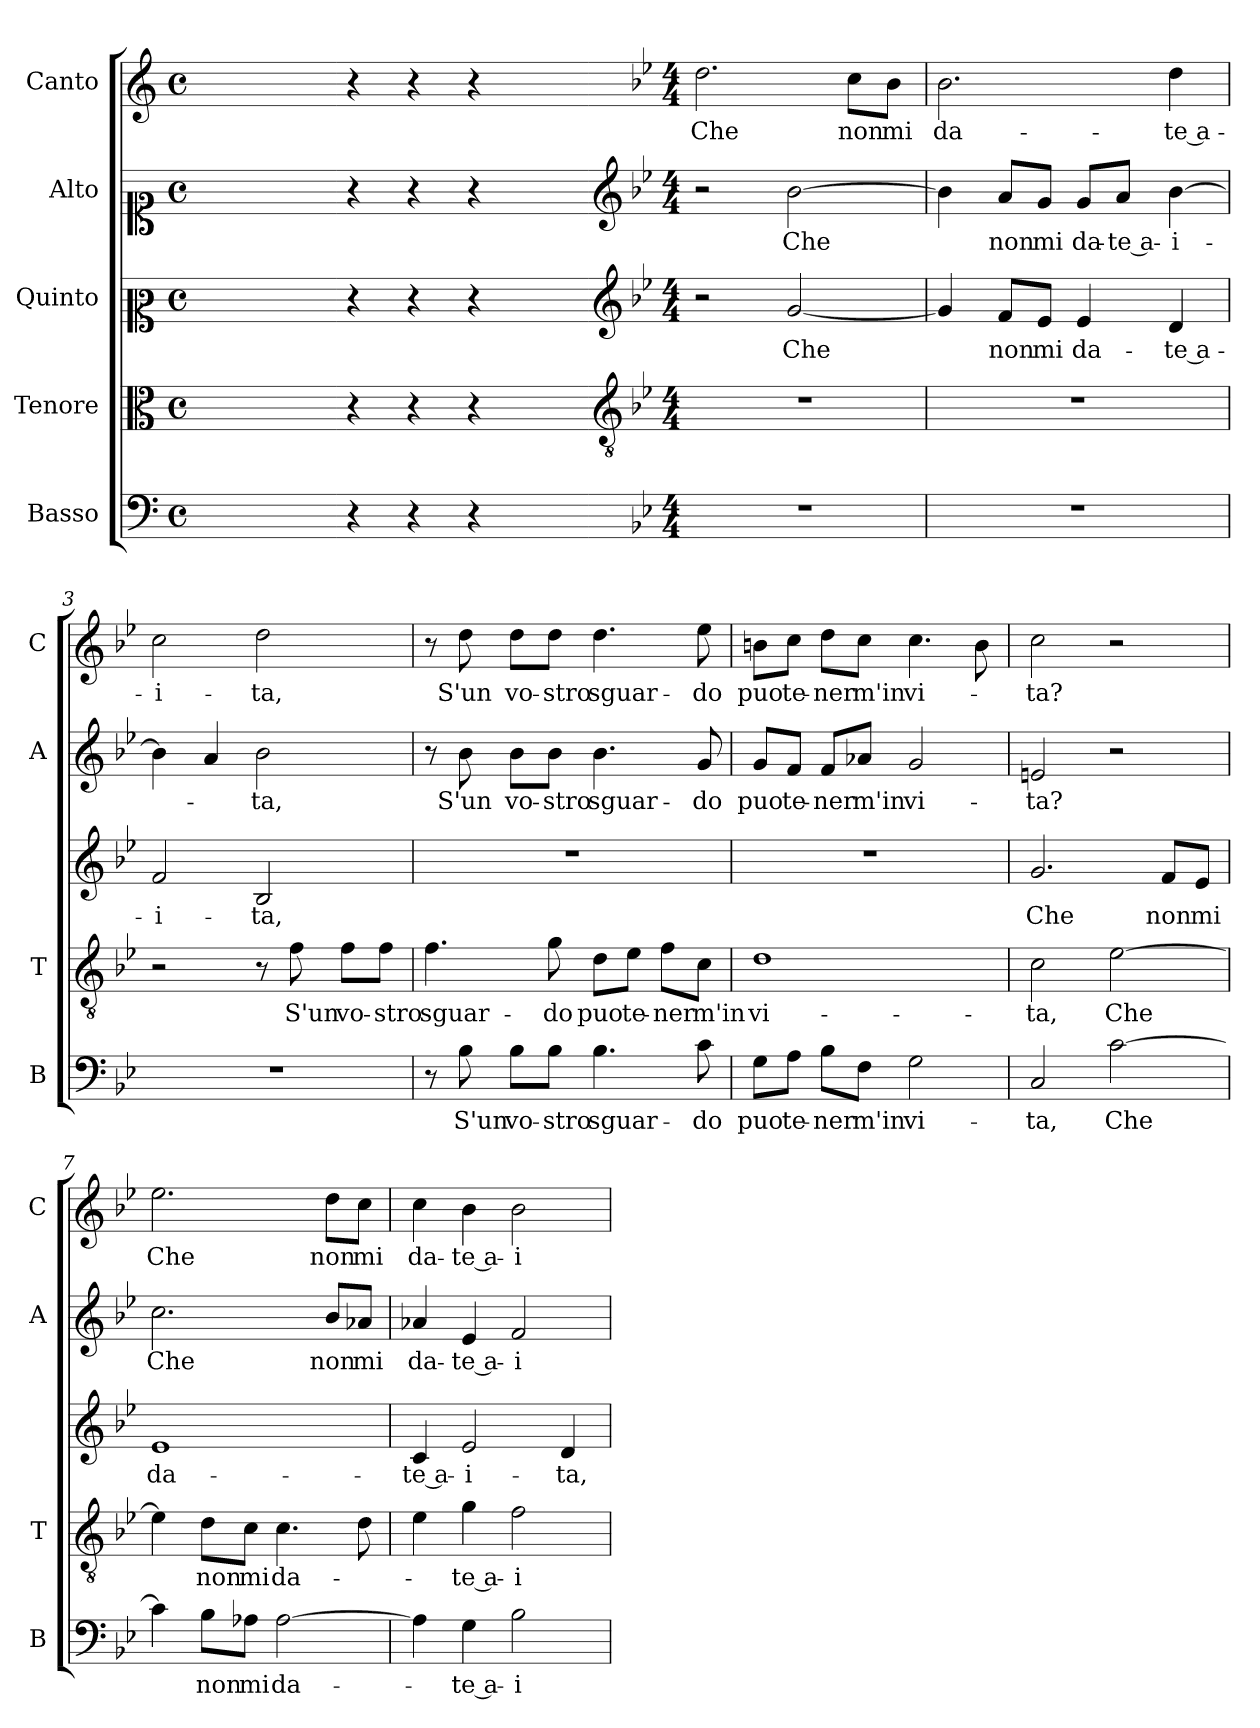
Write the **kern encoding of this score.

**kern	**text	**kern	**text	**kern	**text	**kern	**text	**kern	**text
*part5	*part5	*part4	*part4	*part3	*part3	*part2	*part2	*part1	*part1
*staff5	*staff5	*staff4	*staff4	*staff3	*staff3	*staff2	*staff2	*staff1	*staff1
*I"Basso	*	*I"Tenore	*	*I"Quinto	*	*I"Alto	*	*I"Canto	*
*I'B	*	*I'T	*	*	*	*I'A	*	*I'C	*
*clefF4	*	*clefC3	*	*clefC2	*	*clefC1	*	*clefG2	*
*k[]	*	*k[]	*	*k[]	*	*k[]	*	*k[]	*
*C:	*	*C:	*	*C:	*	*C:	*	*C:	*
*M4/4	*	*M4/4	*	*M4/4	*	*M4/4	*	*M4/4	*
*met(c)	*	*met(c)	*	*met(c)	*	*met(c)	*	*met(c)	*
=	=	=	=	=	=	=	=	=	=
1ryy	.	1ryy	.	1ryy	.	1ryy	.	1ryy	.
=1X-	=1X-	=1X-	=1X-	=1X-	=1X-	=1X-	=1X-	=1X-	=1X-
4r	.	4r	.	4r	.	4r	.	4r	.
4r	.	4r	.	4r	.	4r	.	4r	.
4r	.	4r	.	4r	.	4r	.	4r	.
4ryy	.	4ryy	.	4ryy	.	4ryy	.	4ryy	.
=1-	=1-	=1-	=1-	=1-	=1-	=1-	=1-	=1-	=1-
*	*	*clefGv2	*	*clefG2	*	*clefG2	*	*	*
*k[b-e-]	*	*k[b-e-]	*	*k[b-e-]	*	*k[b-e-]	*	*k[b-e-]	*
*B-:	*	*B-:	*	*B-:	*	*B-:	*	*B-:	*
*M4/4	*	*M4/4	*	*M4/4	*	*M4/4	*	*M4/4	*
!	!	!	!	!	!	!	!	!	!LO:LY:b
1r	.	1r	.	2r	.	2r	.	2.dd\	Che
!	!	!	!	!	!LO:LY:b	!	!LO:LY:b	!	!
.	.	.	.	[2g/	Che	[2b-\	Che	.	.
!	!	!	!	!	!	!	!	!	!LO:LY:b
.	.	.	.	.	.	.	.	8cc\L	non
!	!	!	!	!	!	!	!	!	!LO:LY:b
.	.	.	.	.	.	.	.	8b-\J	mi
=2	=2	=2	=2	=2	=2	=2	=2	=2	=2
!	!	!	!	!	!	!	!	!	!LO:LY:b
1r	.	1r	.	4g/]	.	4b-\]	.	2.b-\	da-
!	!	!	!	!	!LO:LY:b	!	!LO:LY:b	!	!
.	.	.	.	8f/L	non	8a/L	non	.	.
!	!	!	!	!	!LO:LY:b	!	!LO:LY:b	!	!
.	.	.	.	8e-/J	mi	8g/J	mi	.	.
!	!	!	!	!	!LO:LY:b	!	!LO:LY:b	!	!
.	.	.	.	4e-/	da-	8g/L	da-	.	.
!	!	!	!	!	!	!	!LO:LY:b	!	!
.	.	.	.	.	.	8a/J	-te a-	.	.
!	!	!	!	!	!LO:LY:b	!	!LO:LY:b	!	!LO:LY:b
.	.	.	.	4d/	-te a-	[4b-\	-i-	4dd\	-te a-
=3	=3	=3	=3	=3	=3	=3	=3	=3	=3
!	!	!	!	!	!LO:LY:b	!	!	!	!LO:LY:b
1r	.	2r	.	2f/	-i-	4b-\]	.	2cc\	-i-
.	.	.	.	.	.	4a/	.	.	.
!	!	!	!	!	!LO:LY:b	!	!LO:LY:b	!	!LO:LY:b
.	.	8r	.	2B-/	-ta,	2b-\	-ta,	2dd\	-ta,
!	!	!	!LO:LY:b	!	!	!	!	!	!
.	.	8f\	S'un	.	.	.	.	.	.
!	!	!	!LO:LY:b	!	!	!	!	!	!
.	.	8f\L	vo-	.	.	.	.	.	.
!	!	!	!LO:LY:b	!	!	!	!	!	!
.	.	8f\J	-stro	.	.	.	.	.	.
=4	=4	=4	=4	=4	=4	=4	=4	=4	=4
!	!	!	!LO:LY:b	!	!	!	!	!	!
8r	.	4.f\	sguar-	1r	.	8r	.	8r	.
!	!LO:LY:b	!	!	!	!	!	!LO:LY:b	!	!LO:LY:b
8B-\	S'un	.	.	.	.	8b-\	S'un	8dd\	S'un
!	!LO:LY:b	!	!	!	!	!	!LO:LY:b	!	!LO:LY:b
8B-\L	vo-	.	.	.	.	8b-\L	vo-	8dd\L	vo-
!	!LO:LY:b	!	!LO:LY:b	!	!	!	!LO:LY:b	!	!LO:LY:b
8B-\J	-stro	8g\	-do	.	.	8b-\J	-stro	8dd\J	-stro
!	!LO:LY:b	!	!LO:LY:b	!	!	!	!LO:LY:b	!	!LO:LY:b
4.B-\	sguar-	8d\L	puo	.	.	4.b-\	sguar-	4.dd\	sguar-
!	!	!	!LO:LY:b	!	!	!	!	!	!
.	.	8e-\J	te-	.	.	.	.	.	.
!	!	!	!LO:LY:b	!	!	!	!	!	!
.	.	8f\L	-ner	.	.	.	.	.	.
!	!LO:LY:b	!	!LO:LY:b	!	!	!	!LO:LY:b	!	!LO:LY:b
8c\	-do	8c\J	m'in	.	.	8g/	-do	8ee-\	-do
!!LO:LB:g=z
=5	=5	=5	=5	=5	=5	=5	=5	=5	=5
!	!LO:LY:b	!	!LO:LY:b	!	!	!	!LO:LY:b	!	!LO:LY:b
8G\L	puo	1d	vi-	1r	.	8g/L	puo	8bn\L	puo
!	!LO:LY:b	!	!	!	!	!	!LO:LY:b	!	!LO:LY:b
8A\J	te-	.	.	.	.	8f/J	te-	8cc\J	te-
!	!LO:LY:b	!	!	!	!	!	!LO:LY:b	!	!LO:LY:b
8B-\L	-ner	.	.	.	.	8f/L	-ner	8dd\L	-ner
!	!LO:LY:b	!	!	!	!	!	!LO:LY:b	!	!LO:LY:b
8F\J	m'in	.	.	.	.	8a-X/J	m'in	8cc\J	m'in
!	!LO:LY:b	!	!	!	!	!	!LO:LY:b	!	!LO:LY:b
2G\	vi-	.	.	.	.	2g/	vi-	4.cc\	vi-
.	.	.	.	.	.	.	.	8b\	.
=6	=6	=6	=6	=6	=6	=6	=6	=6	=6
!	!LO:LY:b	!	!LO:LY:b	!	!LO:LY:b	!	!LO:LY:b	!	!LO:LY:b
2C/	-ta,	2c\	-ta,	2.g/	Che	2en/	-ta?	2cc\	-ta?
!	!LO:LY:b	!	!LO:LY:b	!	!	!	!	!	!
[2c\	Che	[2e-\	Che	.	.	2r	.	2r	.
!	!	!	!	!	!LO:LY:b	!	!	!	!
.	.	.	.	8f/L	non	.	.	.	.
!	!	!	!	!	!LO:LY:b	!	!	!	!
.	.	.	.	8e-/J	mi	.	.	.	.
=7	=7	=7	=7	=7	=7	=7	=7	=7	=7
!	!	!	!	!	!LO:LY:b	!	!LO:LY:b	!	!LO:LY:b
4c\]	.	4e-\]	.	1e-	da-	2.cc\	Che	2.ee-\	Che
!	!LO:LY:b	!	!LO:LY:b	!	!	!	!	!	!
8B-\L	non	8d\L	non	.	.	.	.	.	.
!	!LO:LY:b	!	!LO:LY:b	!	!	!	!	!	!
8A-X\J	mi	8c\J	mi	.	.	.	.	.	.
!	!LO:LY:b	!	!LO:LY:b	!	!	!	!	!	!
[2A-\	da-	4.c\	da-	.	.	.	.	.	.
!	!	!	!	!	!	!	!LO:LY:b	!	!LO:LY:b
.	.	.	.	.	.	8b-/L	non	8dd\L	non
!	!	!	!	!	!	!	!LO:LY:b	!	!LO:LY:b
.	.	8d\	.	.	.	8a-X/J	mi	8cc\J	mi
=8	=8	=8	=8	=8	=8	=8	=8	=8	=8
!	!	!	!	!	!LO:LY:b	!	!LO:LY:b	!	!LO:LY:b
4A-\]	.	4e-\	.	4c/	-te a-	4a-X/	da-	4cc\	da-
!	!LO:LY:b	!	!LO:LY:b	!	!LO:LY:b	!	!LO:LY:b	!	!LO:LY:b
4G\	-te a-	4g\	-te a-	2e-/	-i-	4e-/	-te a-	4b-\	-te a-
!	!LO:LY:b	!	!LO:LY:b	!	!	!	!LO:LY:b	!	!LO:LY:b
2B-\	-i-	2f\	-i-	.	.	2f/	-i-	2b-\	-i-
!	!	!	!	!	!LO:LY:b	!	!	!	!
.	.	.	.	4d/	-ta,	.	.	.	.
=	=	=	=	=	=	=	=	=	=
*-	*-	*-	*-	*-	*-	*-	*-	*-	*-
